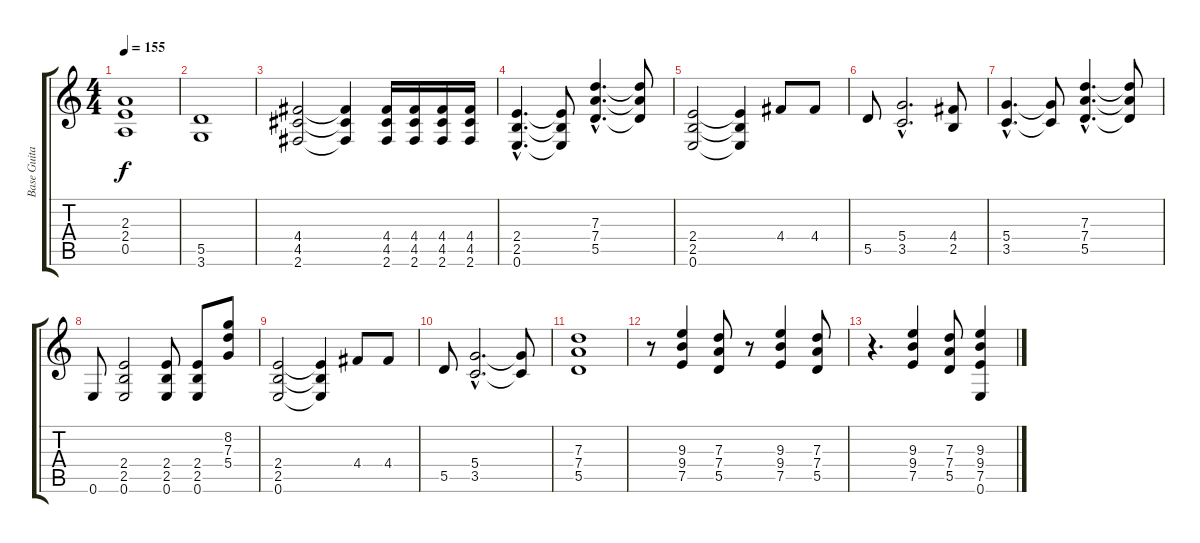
\track ("Base Guitar" "Base Guita") {instrument distortionguitar}
\staff {score tabs}
\tuning (E4 B3 G3 D3 A2 E2) {hide}
\ts (4 4)
\tempo 155
\clef g2
\ks c
(2.3{t} 2.4{t} 0.5{t}).1{dy f} |
(5.5 3.6).1 |
(4.4 4.5 2.6).2 (4.4{t} 4.5{t} 2.6{t}).4 (4.4 4.5 2.6).16 (4.4 4.5 2.6).16 (4.4 4.5 2.6).16 (4.4 4.5 2.6).16 |
(2.4{hac} 2.5{hac} 0.6{hac}).4{d} (2.4{t} 2.5{t} 0.6{t}).8 (7.3{hac} 7.4{hac} 5.5{hac}).4{d} (7.3{t} 7.4{t} 5.5{t}).8 |
(2.4 2.5 0.6).2 (2.4{t} 2.5{t} 0.6{t}).4 4.4.8 4.4.8 |
5.5.8 (5.4{hac} 3.5{hac}).2{d} (4.4 2.5).8 |
(5.4{hac} 3.5{hac}).4{d} (5.4{t} 3.5{t}).8 (7.3{hac} 7.4{hac} 5.5{hac}).4{d} (7.3{t} 7.4{t} 5.5{t}).8 |
0.6.8 (2.4 2.5 0.6).2 (2.4 2.5 0.6).8 (2.4 2.5 0.6).8 (8.2 7.3 5.4).8 |
(2.4 2.5 0.6).2 (2.4{t} 2.5{t} 0.6{t}).4 4.4.8 4.4.8 |
5.5.8 (5.4{hac} 3.5{hac}).2{d} (5.4{t} 3.5{t}).8 |
(7.3 7.4 5.5).1 |
r.8 (9.3 9.4 7.5).4 (7.3 7.4 5.5).8 r.8 (9.3 9.4 7.5).4 (7.3 7.4 5.5).8 |
r.4{d} (9.3 9.4 7.5).4 (7.3 7.4 5.5).8 (9.3 9.4 7.5 0.6).4
